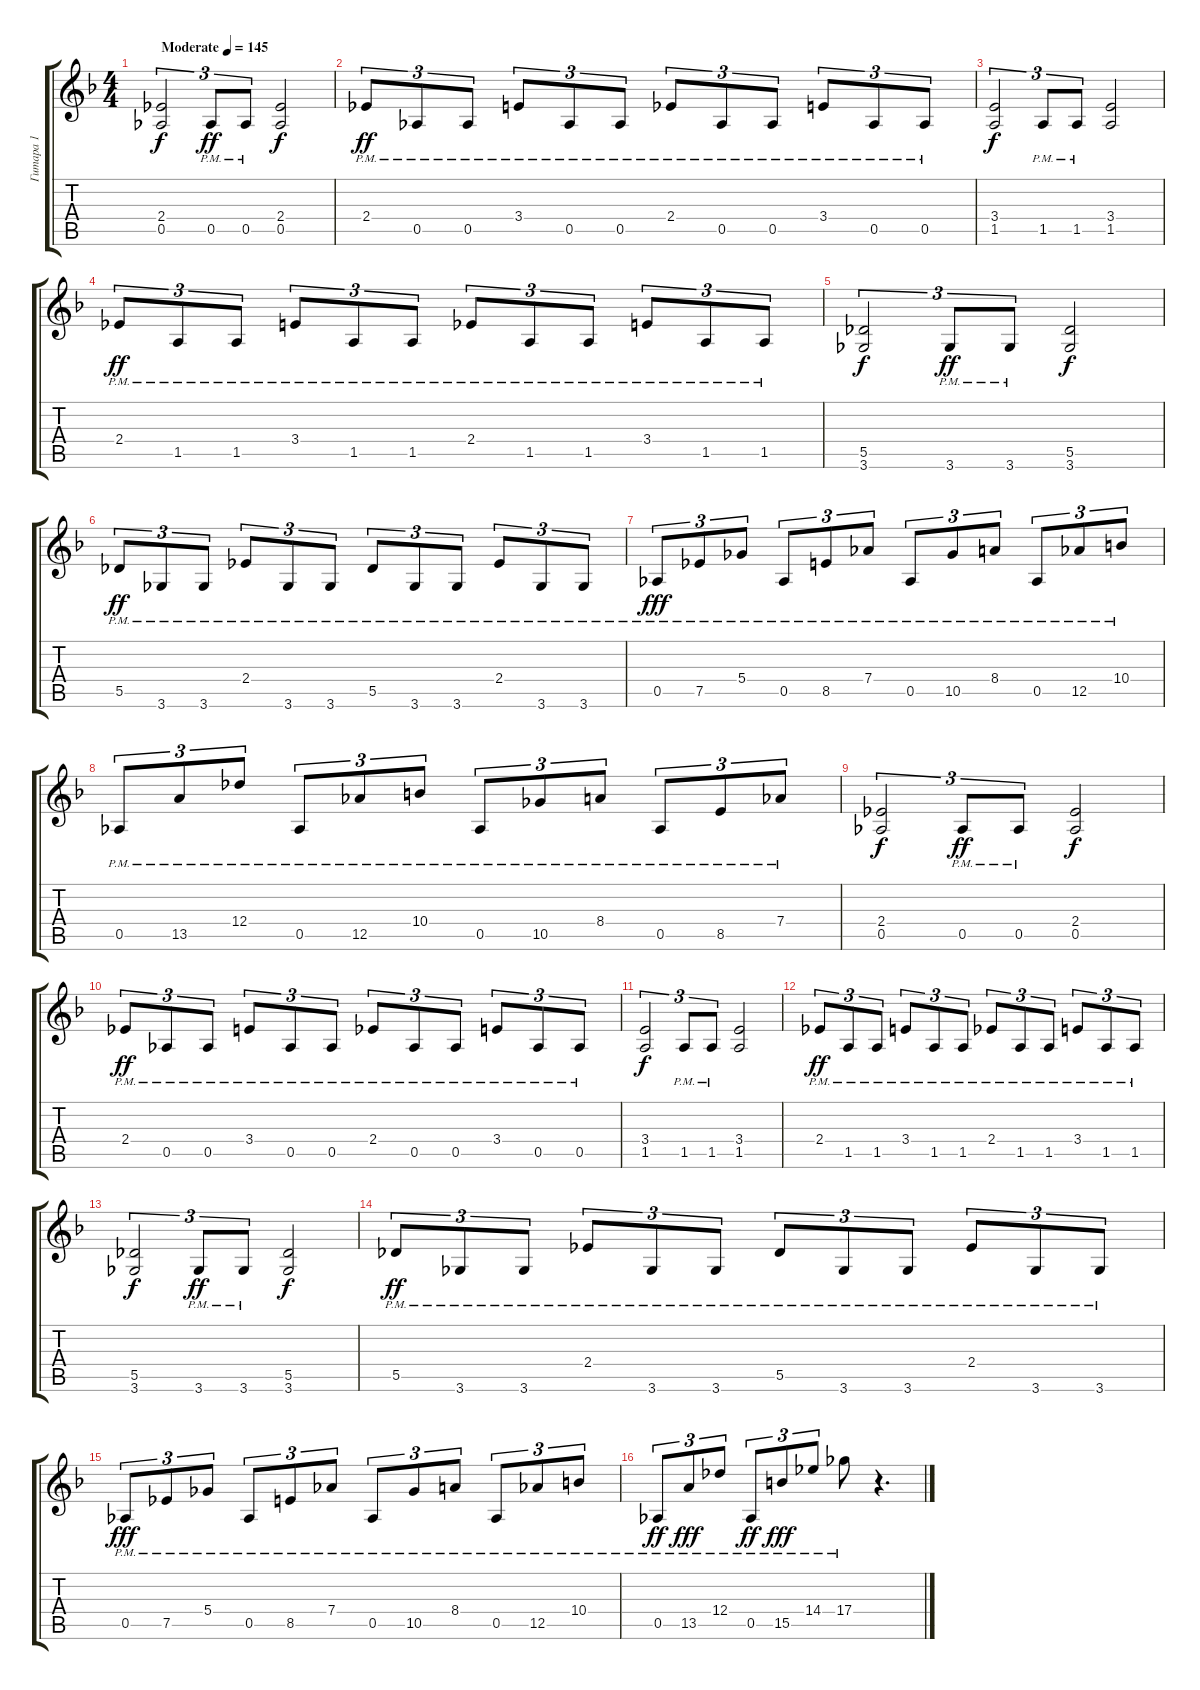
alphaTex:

\track ("Гитара 1" "Гитара 1") {instrument distortionguitar}
\staff {score tabs}
\tuning (Eb4 Bb3 Gb3 Db3 Ab2 Eb2) {hide}
\ts (4 4)
\tempo (145 "Moderate")
\clef g2
\ks dminor
(2.4 0.5).2{tu (3 2) dy f instrument distortionguitar} 0.5{pm}.8{tu (3 2) dy ff} 0.5{pm}.8{tu (3 2)} (2.4 0.5).2{dy f} |
2.4{pm}.8{tu (3 2) dy ff} 0.5{pm}.8{tu (3 2)} 0.5{pm}.8{tu (3 2)} 3.4{pm}.8{tu (3 2)} 0.5{pm}.8{tu (3 2)} 0.5{pm}.8{tu (3 2)} 2.4{pm}.8{tu (3 2)} 0.5{pm}.8{tu (3 2)} 0.5{pm}.8{tu (3 2)} 3.4{pm}.8{tu (3 2)} 0.5{pm}.8{tu (3 2)} 0.5{pm}.8{tu (3 2)} |
(3.4 1.5).2{tu (3 2) dy f} 1.5{pm}.8{tu (3 2)} 1.5{pm}.8{tu (3 2)} (3.4 1.5).2 |
2.4{pm}.8{tu (3 2) dy ff} 1.5{pm}.8{tu (3 2)} 1.5{pm}.8{tu (3 2)} 3.4{pm}.8{tu (3 2)} 1.5{pm}.8{tu (3 2)} 1.5{pm}.8{tu (3 2)} 2.4{pm}.8{tu (3 2)} 1.5{pm}.8{tu (3 2)} 1.5{pm}.8{tu (3 2)} 3.4{pm}.8{tu (3 2)} 1.5{pm}.8{tu (3 2)} 1.5{pm}.8{tu (3 2)} |
(5.5 3.6).2{tu (3 2) dy f} 3.6{pm}.8{tu (3 2) dy ff} 3.6{pm}.8{tu (3 2)} (5.5 3.6).2{dy f} |
5.5{pm}.8{tu (3 2) dy ff} 3.6{pm}.8{tu (3 2)} 3.6{pm}.8{tu (3 2)} 2.4{pm}.8{tu (3 2)} 3.6{pm}.8{tu (3 2)} 3.6{pm}.8{tu (3 2)} 5.5{pm}.8{tu (3 2)} 3.6{pm}.8{tu (3 2)} 3.6{pm}.8{tu (3 2)} 2.4{pm}.8{tu (3 2)} 3.6{pm}.8{tu (3 2)} 3.6{pm}.8{tu (3 2)} |
0.5{pm}.8{tu (3 2) dy fff} 7.5{pm}.8{tu (3 2)} 5.4{pm}.8{tu (3 2)} 0.5{pm}.8{tu (3 2)} 8.5{pm}.8{tu (3 2)} 7.4{pm}.8{tu (3 2)} 0.5{pm}.8{tu (3 2)} 10.5{pm}.8{tu (3 2)} 8.4{pm}.8{tu (3 2)} 0.5{pm}.8{tu (3 2)} 12.5{pm}.8{tu (3 2)} 10.4{pm}.8{tu (3 2)} |
0.5{pm}.8{tu (3 2)} 13.5{pm}.8{tu (3 2)} 12.4{pm}.8{tu (3 2)} 0.5{pm}.8{tu (3 2)} 12.5{pm}.8{tu (3 2)} 10.4{pm}.8{tu (3 2)} 0.5{pm}.8{tu (3 2)} 10.5{pm}.8{tu (3 2)} 8.4{pm}.8{tu (3 2)} 0.5{pm}.8{tu (3 2)} 8.5{pm}.8{tu (3 2)} 7.4{pm}.8{tu (3 2)} |
(2.4 0.5).2{tu (3 2) dy f} 0.5{pm}.8{tu (3 2) dy ff} 0.5{pm}.8{tu (3 2)} (2.4 0.5).2{dy f} |
2.4{pm}.8{tu (3 2) dy ff} 0.5{pm}.8{tu (3 2)} 0.5{pm}.8{tu (3 2)} 3.4{pm}.8{tu (3 2)} 0.5{pm}.8{tu (3 2)} 0.5{pm}.8{tu (3 2)} 2.4{pm}.8{tu (3 2)} 0.5{pm}.8{tu (3 2)} 0.5{pm}.8{tu (3 2)} 3.4{pm}.8{tu (3 2)} 0.5{pm}.8{tu (3 2)} 0.5{pm}.8{tu (3 2)} |
(3.4 1.5).2{tu (3 2) dy f} 1.5{pm}.8{tu (3 2)} 1.5{pm}.8{tu (3 2)} (3.4 1.5).2 |
2.4{pm}.8{tu (3 2) dy ff} 1.5{pm}.8{tu (3 2)} 1.5{pm}.8{tu (3 2)} 3.4{pm}.8{tu (3 2)} 1.5{pm}.8{tu (3 2)} 1.5{pm}.8{tu (3 2)} 2.4{pm}.8{tu (3 2)} 1.5{pm}.8{tu (3 2)} 1.5{pm}.8{tu (3 2)} 3.4{pm}.8{tu (3 2)} 1.5{pm}.8{tu (3 2)} 1.5{pm}.8{tu (3 2)} |
(5.5 3.6).2{tu (3 2) dy f} 3.6{pm}.8{tu (3 2) dy ff} 3.6{pm}.8{tu (3 2)} (5.5 3.6).2{dy f} |
5.5{pm}.8{tu (3 2) dy ff} 3.6{pm}.8{tu (3 2)} 3.6{pm}.8{tu (3 2)} 2.4{pm}.8{tu (3 2)} 3.6{pm}.8{tu (3 2)} 3.6{pm}.8{tu (3 2)} 5.5{pm}.8{tu (3 2)} 3.6{pm}.8{tu (3 2)} 3.6{pm}.8{tu (3 2)} 2.4{pm}.8{tu (3 2)} 3.6{pm}.8{tu (3 2)} 3.6{pm}.8{tu (3 2)} |
0.5{pm}.8{tu (3 2) dy fff} 7.5{pm}.8{tu (3 2)} 5.4{pm}.8{tu (3 2)} 0.5{pm}.8{tu (3 2)} 8.5{pm}.8{tu (3 2)} 7.4{pm}.8{tu (3 2)} 0.5{pm}.8{tu (3 2)} 10.5{pm}.8{tu (3 2)} 8.4{pm}.8{tu (3 2)} 0.5{pm}.8{tu (3 2)} 12.5{pm}.8{tu (3 2)} 10.4{pm}.8{tu (3 2)} |
0.5{pm}.8{tu (3 2) dy ff} 13.5{pm}.8{tu (3 2) dy fff} 12.4{pm}.8{tu (3 2)} 0.5{pm}.8{tu (3 2) dy ff} 15.5{pm}.8{tu (3 2) dy fff} 14.4{pm}.8{tu (3 2)} 17.4{pm}.8 r.4{d}
